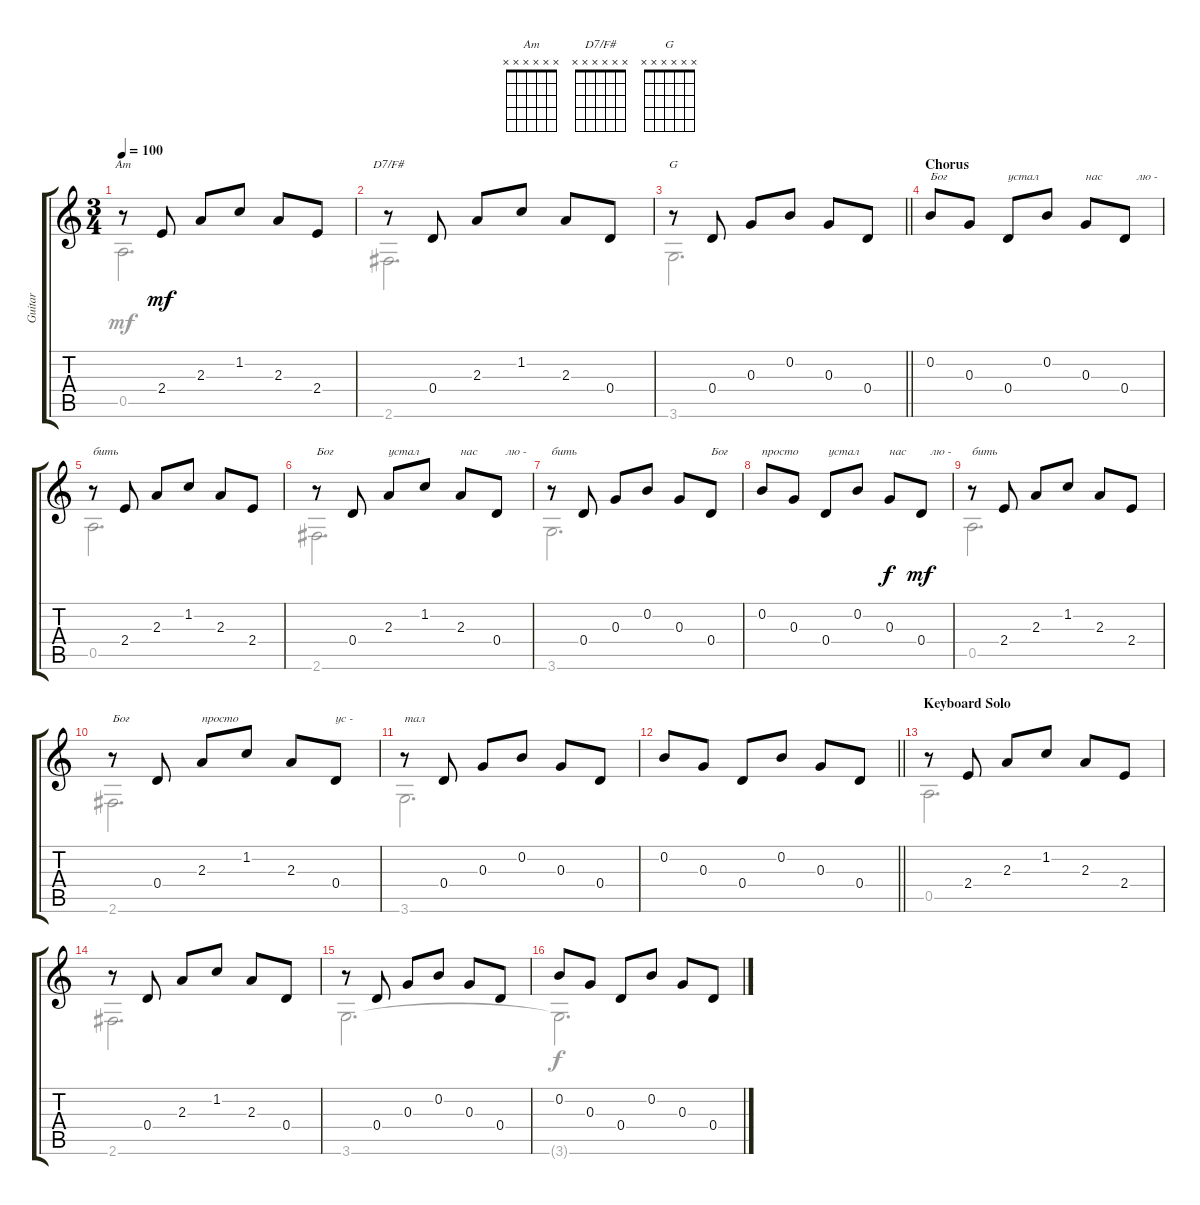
\track ("Guitar" "Guitar") {instrument acousticguitarsteel}
\staff {score tabs}
\tuning (E4 B3 G3 D3 A2 E2) {hide}
\chord ("Am" x x x x x x)
\chord ("D7/F#" x x x x x x)
\chord ("G" x x x x x x)
\voice
\ts (3 4)
\tempo 100
\clef g2
\ks c
r.8{ch "Am" dy mf} 2.4.8 2.3.8 1.2.8 2.3.8 2.4.8 |
r.8{ch "D7/F#"} 0.4.8 2.3.8 1.2.8 2.3.8 0.4.8 |
\barLineRight lightlight
r.8{ch "G"} 0.4.8 0.3.8 0.2.8 0.3.8 0.4.8 |
\section ("" "Chorus")
0.2.8{txt "Бог"} 0.3.8 0.4.8{txt "устал"} 0.2.8 0.3.8{txt "нас"} 0.4.8{txt "    лю -"} |
r.8{txt "бить"} 2.4.8 2.3.8 1.2.8 2.3.8 2.4.8 |
r.8{txt "Бог "} 0.4.8 2.3.8{txt "устал"} 1.2.8 2.3.8{txt "нас"} 0.4.8{txt "   лю -"} |
r.8{txt "бить"} 0.4.8 0.3.8 0.2.8 0.3.8 0.4.8{txt "Бог"} |
0.2.8{txt "просто"} 0.3.8 0.4.8{txt " устал"} 0.2.8 0.3.8{txt "нас" dy f} 0.4.8{txt "   лю -" dy mf} |
r.8{txt "бить"} 2.4.8 2.3.8 1.2.8 2.3.8 2.4.8 |
r.8{txt "Бог"} 0.4.8 2.3.8{txt "просто"} 1.2.8 2.3.8 0.4.8{txt "ус -"} |
r.8{txt "тал"} 0.4.8 0.3.8 0.2.8 0.3.8 0.4.8 |
\barLineRight lightlight
0.2.8 0.3.8 0.4.8 0.2.8 0.3.8 0.4.8 |
\section ("" "Keyboard Solo")
r.8 2.4.8 2.3.8 1.2.8 2.3.8 2.4.8 |
r.8 0.4.8 2.3.8 1.2.8 2.3.8 0.4.8 |
r.8 0.4.8 0.3.8 0.2.8 0.3.8 0.4.8 |
0.2.8 0.3.8 0.4.8 0.2.8 0.3.8 0.4.8
\voice
\clef g2
\ottava regular
\simile none
\ks c
0.5.2{d dy mf} |
2.6.2{d} |
\barLineRight lightlight
3.6.2{d} |
|
0.5.2{d} |
2.6.2{d} |
3.6.2{d} |
|
0.5.2{d} |
2.6.2{d} |
3.6.2{d} |
\barLineRight lightlight
|
0.5.2{d} |
2.6.2{d} |
3.6.2{d} |
3.6{t}.2{d dy f}
